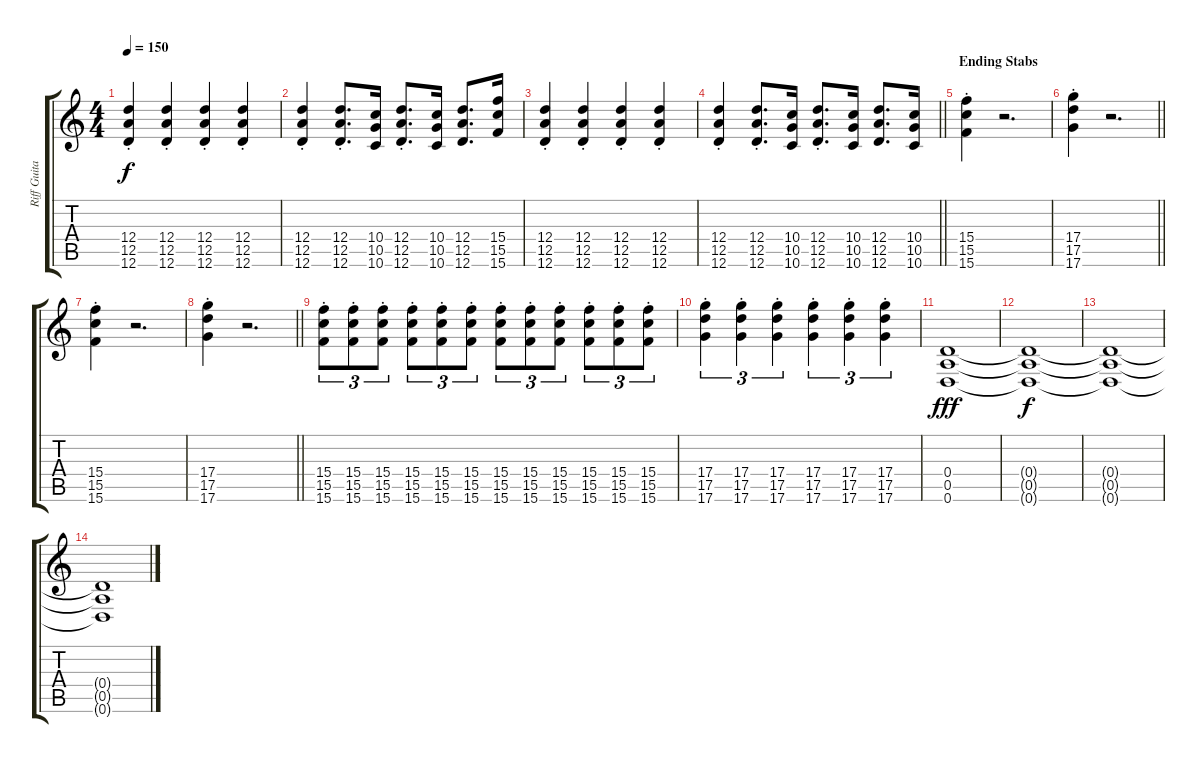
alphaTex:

\track ("Riff Guitar" "Riff Guita") {instrument distortionguitar}
\staff {score tabs}
\tuning (E4 B3 G3 D3 A2 D2) {hide}
\ts (4 4)
\tempo 150
\clef g2
\ks c
(12.4{st} 12.5{st} 12.6).4{dy f} (12.4{st} 12.5{st} 12.6).4 (12.4{st} 12.5{st} 12.6).4 (12.4{st} 12.5{st} 12.6).4 |
(12.4{st} 12.5{st} 12.6).4 (12.4{st} 12.5{st} 12.6).8{d} (10.4 10.5 10.6).16 (12.4{st} 12.5{st} 12.6).8{d} (10.4 10.5 10.6).16 (12.4 12.5 12.6).8{d} (15.4 15.5 15.6).16 |
(12.4{st} 12.5{st} 12.6).4 (12.4{st} 12.5{st} 12.6).4 (12.4{st} 12.5{st} 12.6).4 (12.4{st} 12.5{st} 12.6).4 |
\barLineRight lightlight
(12.4{st} 12.5{st} 12.6).4 (12.4{st} 12.5{st} 12.6).8{d} (10.4 10.5 10.6).16 (12.4{st} 12.5{st} 12.6).8{d} (10.4 10.5 10.6).16 (12.4 12.5 12.6).8{d} (10.4 10.5 10.6).16 |
\section ("" "Ending Stabs")
(15.4{st} 15.5{st} 15.6).4 r.2{d} |
\barLineRight lightlight
(17.4{st} 17.5{st} 17.6).4 r.2{d} |
(15.4{st} 15.5{st} 15.6).4 r.2{d} |
\barLineRight lightlight
(17.4{st} 17.5{st} 17.6).4 r.2{d} |
(15.4{st} 15.5{st} 15.6).8{tu (3 2)} (15.4{st} 15.5{st} 15.6).8{tu (3 2)} (15.4{st} 15.5{st} 15.6).8{tu (3 2)} (15.4{st} 15.5{st} 15.6).8{tu (3 2)} (15.4{st} 15.5{st} 15.6).8{tu (3 2)} (15.4{st} 15.5{st} 15.6).8{tu (3 2)} (15.4{st} 15.5{st} 15.6).8{tu (3 2)} (15.4{st} 15.5{st} 15.6).8{tu (3 2)} (15.4{st} 15.5{st} 15.6).8{tu (3 2)} (15.4{st} 15.5{st} 15.6).8{tu (3 2)} (15.4{st} 15.5{st} 15.6).8{tu (3 2)} (15.4{st} 15.5{st} 15.6).8{tu (3 2)} |
(17.4{st} 17.5{st} 17.6).4{tu (3 2)} (17.4{st} 17.5{st} 17.6).4{tu (3 2)} (17.4{st} 17.5{st} 17.6).4{tu (3 2)} (17.4{st} 17.5{st} 17.6).4{tu (3 2)} (17.4{st} 17.5{st} 17.6).4{tu (3 2)} (17.4{st} 17.5{st} 17.6).4{tu (3 2)} |
(0.4 0.5 0.6).1{dy fff} |
(0.4{t} 0.5{t} 0.6{t}).1{dy f} |
(0.4{t} 0.5{t} 0.6{t}).1 |
(0.4{t} 0.5{t} 0.6{t}).1
